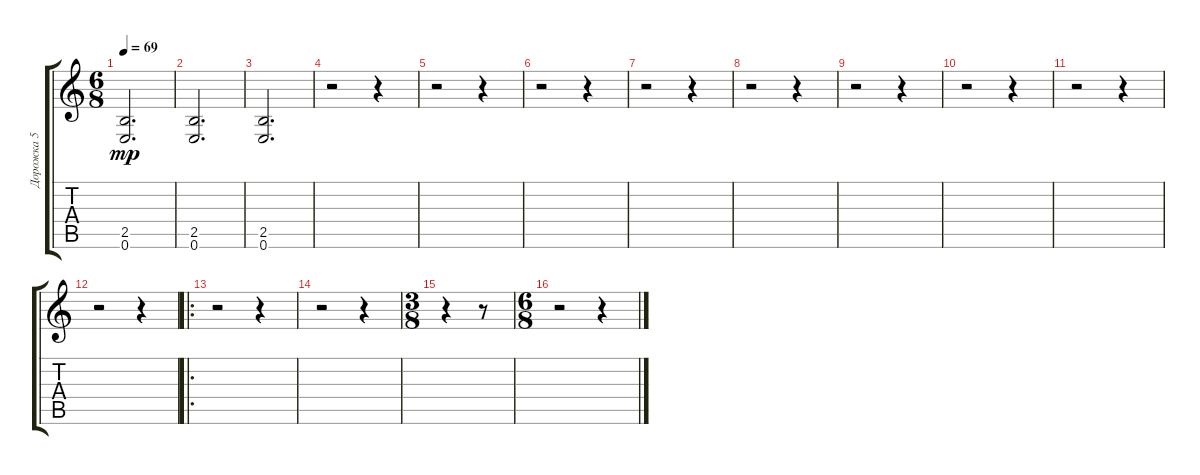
\track ("Дорожка 5" "Дорожка 5") {instrument distortionguitar}
\staff {score tabs}
\tuning (E4 B3 G3 D3 A2 E2) {hide}
\ts (6 8)
\tempo 69
\clef g2
\ks c
(2.5 0.6).2{d dy mp} |
(2.5 0.6).2{d} |
(2.5 0.6).2{d} |
r.2 r.4 |
r.2 r.4 |
r.2 r.4 |
r.2 r.4 |
r.2 r.4 |
r.2 r.4 |
r.2 r.4 |
r.2 r.4 |
r.2 r.4 |
\ro
r.2 r.4 |
r.2 r.4 |
\ts (3 8)
r.4 r.8 |
\ts (6 8)
r.2 r.4
